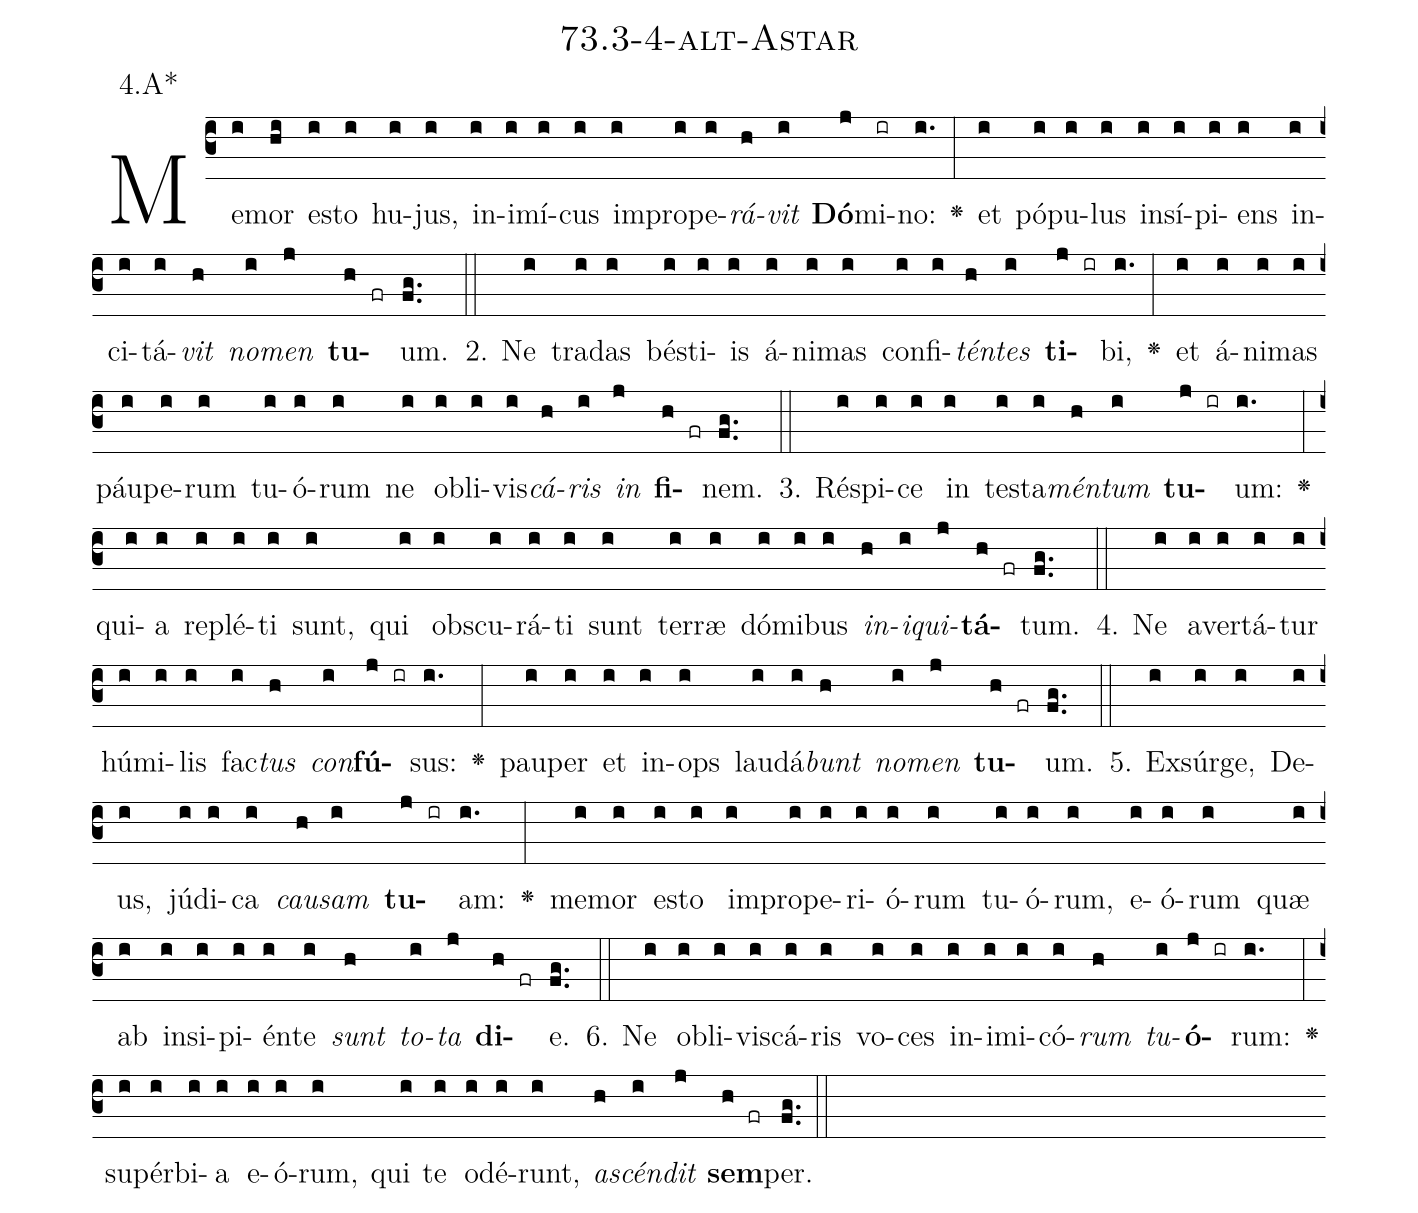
name: 73.3-4-alt-Astar;
annotation: 4.A*;
%%
(c3)Me(i)mor(hi) es(i)to(i) hu(i)jus,(i) in(i)i(i)mí(i)cus(i) im(i)pro(i)pe(i)<i>rá</i>(h)<i>vit</i>(i) <b>Dó</b>(j)mi(ir)no:(i.) <v>\greheightstar</v>(:) et(i) pó(i)pu(i)lus(i) in(i)sí(i)pi(i)ens(i) in(i)ci(i)tá(i)<i>vit</i>(h) <i>no</i>(i)<i>men</i>(j) <b>tu</b>(h fr)um.(fg..) (::)
2. Ne(i) tra(i)das(i) bés(i)ti(i)is(i) á(i)ni(i)mas(i) con(i)fi(i)<i>tén</i>(h)<i>tes</i>(i) <b>ti</b>(j ir)bi,(i.) <v>\greheightstar</v>(:) et(i) á(i)ni(i)mas(i) páu(i)pe(i)rum(i) tu(i)ó(i)rum(i) ne(i) ob(i)li(i)vis(i)<i>cá</i>(h)<i>ris</i>(i) <i>in</i>(j) <b>fi</b>(h fr)nem.(fg..) (::)
3. Ré(i)spi(i)ce(i) in(i) tes(i)ta(i)<i>mén</i>(h)<i>tum</i>(i) <b>tu</b>(j ir)um:(i.) <v>\greheightstar</v>(:) qui(i)a(i) re(i)plé(i)ti(i) sunt,(i) qui(i) obs(i)cu(i)rá(i)ti(i) sunt(i) ter(i)ræ(i) dó(i)mi(i)bus(i) <i>in</i>(h)<i>i</i>(i)<i>qui</i>(j)<b>tá</b>(h fr)tum.(fg..) (::)
4. Ne(i) a(i)ver(i)tá(i)tur(i) hú(i)mi(i)lis(i) fac(i)<i>tus</i>(h) <i>con</i>(i)<b>fú</b>(j ir)sus:(i.) <v>\greheightstar</v>(:) pau(i)per(i) et(i) in(i)ops(i) lau(i)dá(i)<i>bunt</i>(h) <i>no</i>(i)<i>men</i>(j) <b>tu</b>(h fr)um.(fg..) (::)
5. Ex(i)súr(i)ge,(i) De(i)us,(i) jú(i)di(i)ca(i) <i>cau</i>(h)<i>sam</i>(i) <b>tu</b>(j ir)am:(i.) <v>\greheightstar</v>(:) me(i)mor(i) es(i)to(i) im(i)pro(i)pe(i)ri(i)ó(i)rum(i) tu(i)ó(i)rum,(i) e(i)ó(i)rum(i) quæ(i) ab(i) in(i)si(i)pi(i)én(i)te(i) <i>sunt</i>(h) <i>to</i>(i)<i>ta</i>(j) <b>di</b>(h fr)e.(fg..) (::)
6. Ne(i) ob(i)li(i)vis(i)cá(i)ris(i) vo(i)ces(i) in(i)i(i)mi(i)có(i)<i>rum</i>(h) <i>tu</i>(i)<b>ó</b>(j ir)rum:(i.) <v>\greheightstar</v>(:) su(i)pér(i)bi(i)a(i) e(i)ó(i)rum,(i) qui(i) te(i) o(i)dé(i)runt,(i) <i>a</i>(h)<i>scén</i>(i)<i>dit</i>(j) <b>sem</b>(h fr)per.(fg..) (::)
